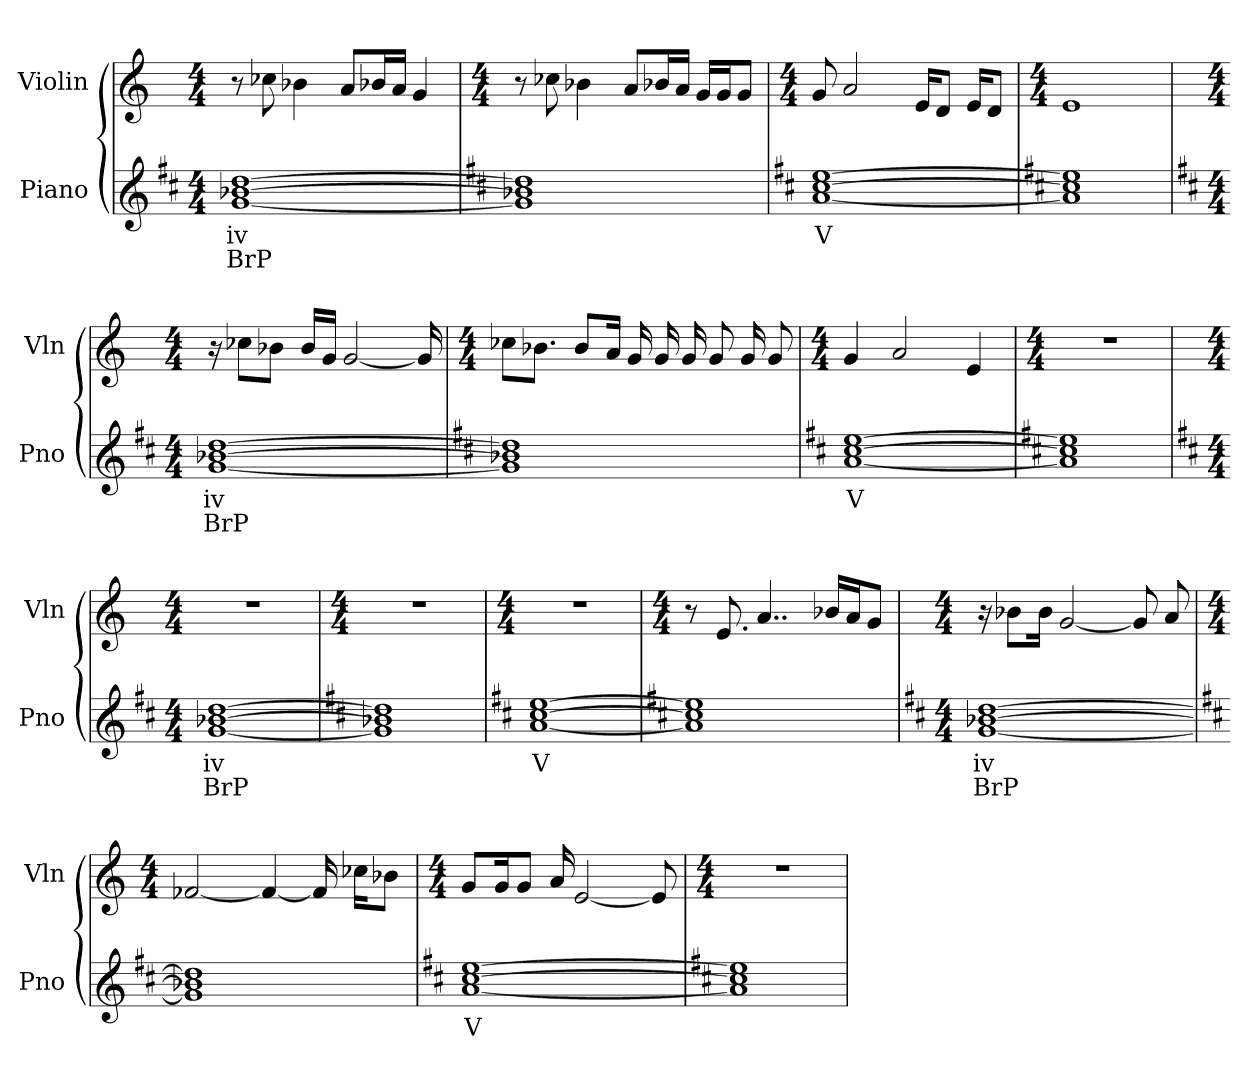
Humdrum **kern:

**kern	**text	**text	**kern
*part2	*part2	*part2	*part1
*staff2	*staff2	*staff2	*staff1
*I"Piano	*	*	*I"Violin
*I'Pno	*	*	*I'Vln
*k[f#c#]	*	*	*
*D:	*	*	*
*M4/4	*	*	*M4/4
=	=	=	=
[1g [1b-X [1dd	iv	BrP	8r
.	.	.	8cc-X
.	.	.	4b-X
.	.	.	8aL
.	.	.	16b-XL
.	.	.	16aJJ
.	.	.	4g
=	=	=	=
*k[f#c#]	*	*	*
*D:	*	*	*
*	*	*	*M4/4
1g] 1b-X] 1dd]	.	.	8r
.	.	.	8cc-X
.	.	.	4b-X
.	.	.	8aL
.	.	.	16b-XL
.	.	.	16aJJ
.	.	.	16gLL
.	.	.	16gJ
.	.	.	8gJ
=	=	=	=
*k[f#c#]	*	*	*
*D:	*	*	*
*	*	*	*M4/4
[1a [1cc# [1ee	V	.	8g
.	.	.	2a
.	.	.	16eKL
.	.	.	8dJ
.	.	.	16eKL
.	.	.	8dJ
=	=	=	=
*k[f#c#]	*	*	*
*D:	*	*	*
*	*	*	*M4/4
1a] 1cc#] 1ee]	.	.	1e
=	=	=	=
*k[f#c#]	*	*	*
*D:	*	*	*
*M4/4	*	*	*M4/4
[1g [1b-X [1dd	iv	BrP	16r
.	.	.	8cc-XL
.	.	.	8b-XJ
.	.	.	16b-LL
.	.	.	16gJJ
.	.	.	[2g
.	.	.	16g]
=	=	=	=
*k[f#c#]	*	*	*
*D:	*	*	*
*	*	*	*M4/4
1g] 1b-X] 1dd]	.	.	8cc-XL
.	.	.	8.b-XJ
.	.	.	8b-L
.	.	.	16aJk
.	.	.	16gLL
.	.	.	16gJ
.	.	.	16gL
.	.	.	8gJ
.	.	.	16gKL
.	.	.	8gJ
=	=	=	=
*k[f#c#]	*	*	*
*D:	*	*	*
*	*	*	*M4/4
[1a [1cc# [1ee	V	.	4g
.	.	.	2a
.	.	.	4e
=	=	=	=
*k[f#c#]	*	*	*
*D:	*	*	*
*	*	*	*M4/4
1a] 1cc#] 1ee]	.	.	1r
=	=	=	=
*k[f#c#]	*	*	*
*D:	*	*	*
*M4/4	*	*	*M4/4
[1g [1b-X [1dd	iv	BrP	1r
=	=	=	=
*k[f#c#]	*	*	*
*D:	*	*	*
*	*	*	*M4/4
1g] 1b-X] 1dd]	.	.	1r
=	=	=	=
*k[f#c#]	*	*	*
*D:	*	*	*
*	*	*	*M4/4
[1a [1cc# [1ee	V	.	1r
=	=	=	=
*k[f#c#]	*	*	*
*D:	*	*	*
*	*	*	*M4/4
1a] 1cc#] 1ee]	.	.	8r
.	.	.	8.e
.	.	.	4..a
.	.	.	16b-XLL
.	.	.	16aJ
.	.	.	8gJ
=	=	=	=
*k[f#c#]	*	*	*
*D:	*	*	*
*M4/4	*	*	*M4/4
[1g [1b-X [1dd	iv	BrP	16r
.	.	.	8b-XL
.	.	.	16b-Jk
.	.	.	[2g
.	.	.	8g]
.	.	.	8a
=	=	=	=
*k[f#c#]	*	*	*
*D:	*	*	*
*	*	*	*M4/4
1g] 1b-X] 1dd]	.	.	[2f-X
.	.	.	4f-_
.	.	.	16f-]
.	.	.	16cc-XKL
.	.	.	8b-XJ
=	=	=	=
*k[f#c#]	*	*	*
*D:	*	*	*
*	*	*	*M4/4
[1a [1cc# [1ee	V	.	8gL
.	.	.	16gK
.	.	.	8gJ
.	.	.	16a
.	.	.	[2e
.	.	.	8e]
=	=	=	=
*k[f#c#]	*	*	*
*D:	*	*	*
*	*	*	*M4/4
1a] 1cc#] 1ee]	.	.	1r
=	=	=	=
*-	*-	*-	*-
